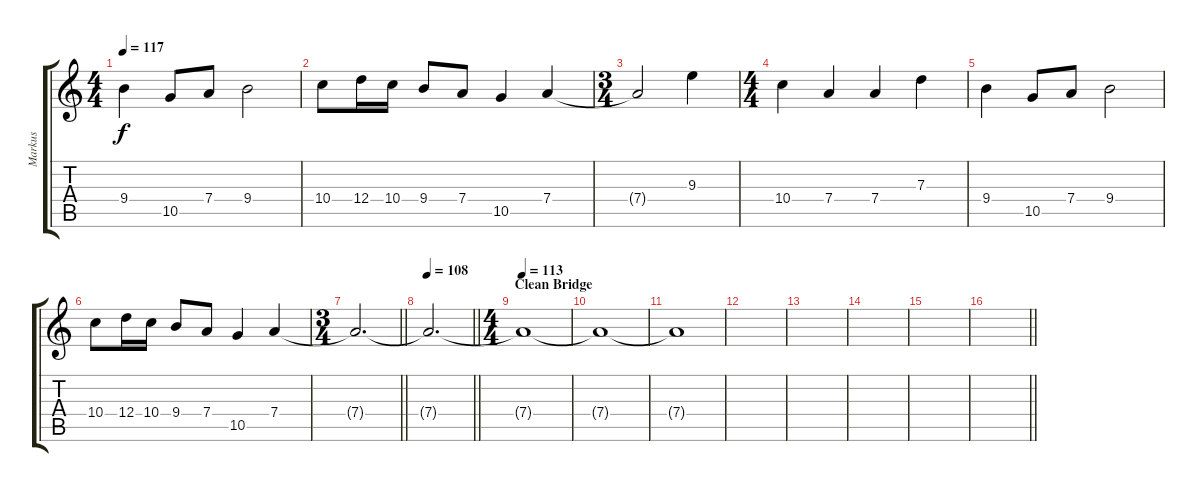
\track ("Markus" "Markus") {instrument distortionguitar}
\staff {score tabs}
\tuning (E4 B3 G3 D3 A2 E2) {hide}
\ts (4 4)
\tempo 117
\clef g2
\ks c
9.4.4{dy f} 10.5.8 7.4.8 9.4.2 |
10.4.8 12.4.16 10.4.16 9.4.8 7.4.8 10.5.4 7.4.4 |
\ts (3 4)
7.4{t}.2 9.3.4 |
\ts (4 4)
10.4.4 7.4.4 7.4.4 7.3.4 |
9.4.4 10.5.8 7.4.8 9.4.2 |
10.4.8 12.4.16 10.4.16 9.4.8 7.4.8 10.5.4 7.4.4 |
\ts (3 4)
\barLineRight lightlight
7.4{t}.2{d} |
\section ("" "")
\tempo 108
\barLineRight lightlight
7.4{t}.2{d} |
\ts (4 4)
\section ("" "Clean Bridge")
\tempo 113
7.4{t}.1{volume 0} |
7.4{t}.1 |
7.4{t}.1 |
|
|
|
|
\barLineRight lightlight
